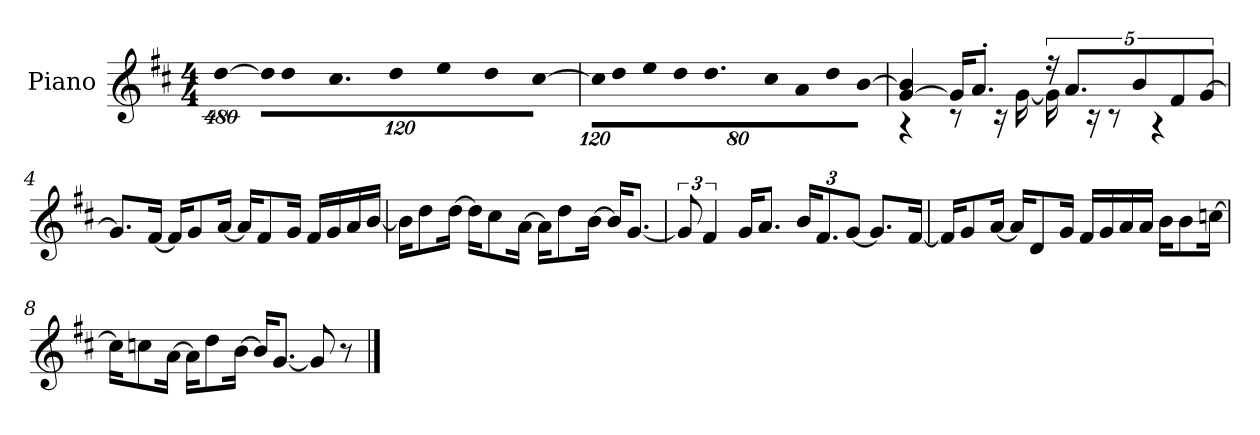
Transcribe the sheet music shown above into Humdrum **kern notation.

**kern
*part1
*staff1
*I"Piano
*I'P-no
*clefG2
*k[f#c#]
*M4/4
*MM90
=1
!LO:N:vis=4
[1920%427dd\
!LO:N:vis=16
1920%107dd\KL]
!LO:N:vis=8
640%71dd\
9.cc#\
!LO:N:vis=8
640%71dd\
!LO:N:vis=8
640%71ee\
!LO:N:vis=8
640%71dd\
!LO:N:vis=8
[640%71cc#\J
=2
*Xbrackettup
!LO:N:vis=16
1920%107cc#\KL]
!LO:N:vis=8
640%71dd\
!LO:N:vis=8
640%71ee\
!LO:N:vis=8
640%71dd\
9.dd\
!LO:N:vis=8
640%71cc#\
!LO:N:vis=8
640%71a\
!LO:N:vis=8
640%71dd\
!LO:N:vis=8
[640%71b\J
=3
*^
[4g/ 4b/]	4r
16g/KL]	8r
8.a'/J	.
.	16r
.	[16g\
*brackettup	*
20r	16g\]
10.a/L	.
.	16r
.	8r
10b/	.
.	4r
10f#/	.
[10g/J	.
*v	*v
!!LO:LB:g=z
=4
8.g/L]
[16f#/Jk
16f#/KL]
8g/
[16a/Jk
16a/KL]
8f#/
16g/Jk
16f#/LL
16g/
16a/
[16b/JJ
=5
16b\KL]
8dd\
[16dd\Jk
16dd\KL]
8cc#\
[16a\Jk
16a\KL]
8dd\
[16b\Jk
16b/KL]
[8.g/J
=6
12g/]
6f#/
16g/KL
8.a/J
*Xbrackettup
24b/KL
12.f#/
[12g/J
8.g/L]
[16f#/Jk
!!LO:LB:g=z
=7
16f#/KL]
8g/
[16a/Jk
16a/KL]
8d/
16g/Jk
16f#/LL
16g/
16a/
16a/JJ
16b\KL
8b\
[16ccn\Jk
=8
16cc\KL]
8ccn\
[16a\Jk
16a\KL]
8dd\
[16b\Jk
16b/KL]
[8.g/J
8g/]
8r
==
*-
